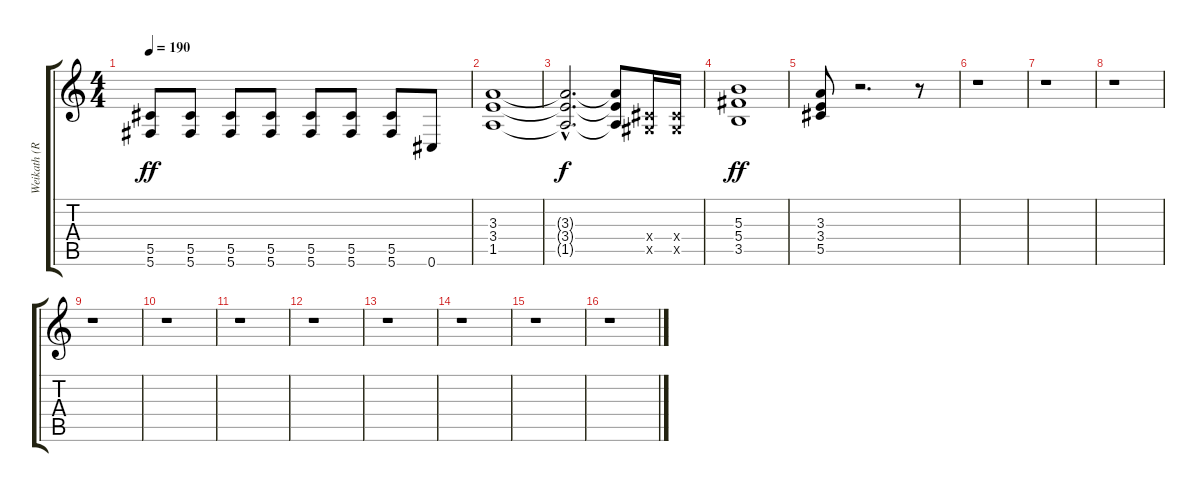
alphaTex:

\track ("Weikath (Rythm)" "Weikath (R") {instrument overdrivenguitar}
\staff {score tabs}
\tuning (Eb4 Bb3 Gb3 Db3 Ab2 Db2) {hide}
\ts (4 4)
\tempo 190
\clef g2
\ks c
(5.5 5.6).8{dy ff} (5.5 5.6).8 (5.5 5.6).8 (5.5 5.6).8 (5.5 5.6).8 (5.5 5.6).8 (5.5 5.6).8 0.6.8 |
(3.3 3.4 1.5).1 |
(3.3{hac t} 3.4{hac t} 1.5{hac t}).2{d dy f} (3.3{t} 3.4{t} 1.5{t}).8 (0.4{x} 0.5{x}).16 (0.4{x} 0.5{x}).16 |
(5.3 5.4 3.5).1{dy ff} |
(3.3 3.4 5.5).8 r.2{d} r.8 |
r.1 |
r.1 |
r.1 |
r.1 |
r.1 |
r.1 |
r.1 |
r.1 |
r.1 |
r.1 |
r.1
